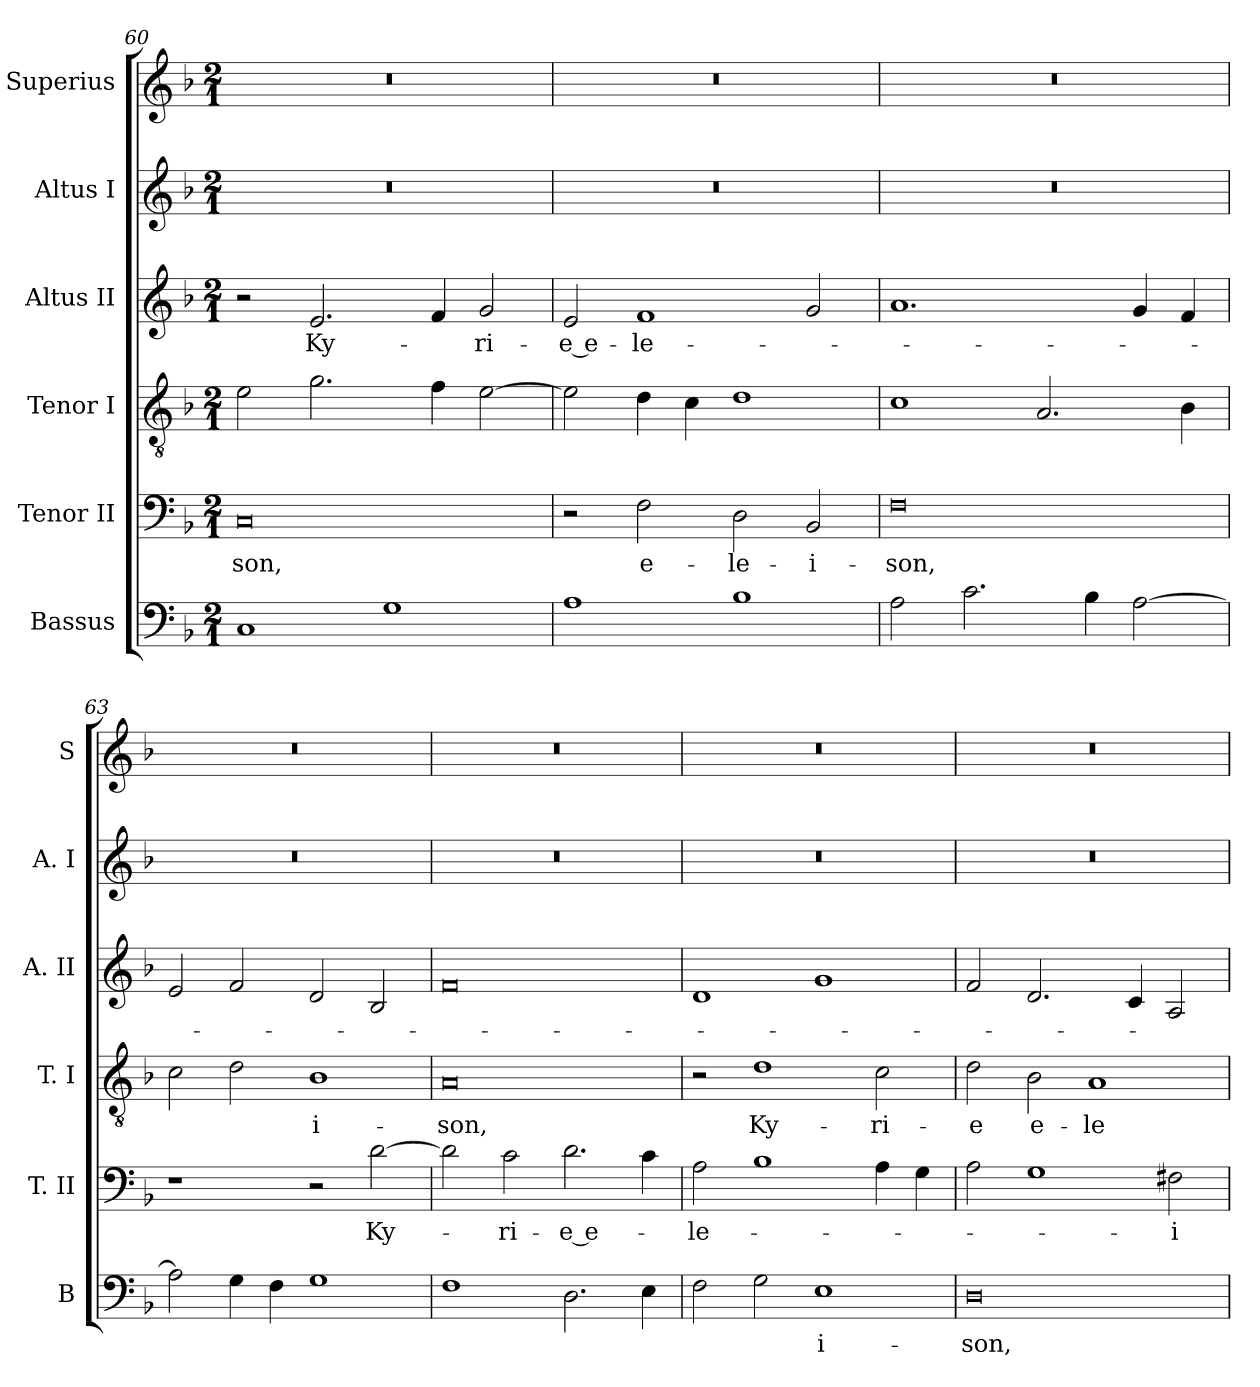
**kern	**text	**kern	**text	**kern	**text	**kern	**text	**kern	**kern
*part6	*part6	*part5	*part5	*part4	*part4	*part3	*part3	*part2	*part1
*staff6	*staff6	*staff5	*staff5	*staff4	*staff4	*staff3	*staff3	*staff2	*staff1
*I"Bassus	*	*I"Tenor II	*	*I"Tenor I	*	*I"Altus II	*	*I"Altus I	*I"Superius
*I'B	*	*I'T. II	*	*I'T. I	*	*I'A. II	*	*I'A. I	*I'S
*clefF4	*	*clefF4	*	*clefGv2	*	*clefG2	*	*clefG2	*clefG2
*k[b-]	*	*k[b-]	*	*k[b-]	*	*k[b-]	*	*k[b-]	*k[b-]
*F:	*	*F:	*	*F:	*	*F:	*	*F:	*F:
*M2/1	*	*M2/1	*	*M2/1	*	*M2/1	*	*M2/1	*M2/1
=60	=60	=60	=60	=60	=60	=60	=60	=60	=60
1C	.	0C	-son,	2e	.	2r	.	0r	0r
.	.	.	.	2.g	.	2.e	Ky-	.	.
1G	.	.	.	.	.	.	.	.	.
.	.	.	.	4f	.	4f	.	.	.
.	.	.	.	[2e	.	2g	-ri-	.	.
=61	=61	=61	=61	=61	=61	=61	=61	=61	=61
1A	.	2r	.	2e]	.	2e	-e e-	0r	0r
.	.	2F	e-	4d	.	1f	-le-	.	.
.	.	.	.	4c	.	.	.	.	.
1B-	.	2D	-le-	1d	.	.	.	.	.
.	.	2BB-	-i-	.	.	2g	.	.	.
=62	=62	=62	=62	=62	=62	=62	=62	=62	=62
2A	.	0F	-son,	1c	.	1.a	.	0r	0r
2.c	.	.	.	.	.	.	.	.	.
.	.	.	.	2.A	.	.	.	.	.
4B-	.	.	.	.	.	.	.	.	.
[2A	.	.	.	.	.	4g	.	.	.
.	.	.	.	4B-	.	4f	.	.	.
=63	=63	=63	=63	=63	=63	=63	=63	=63	=63
2A]	.	1r	.	2c	.	2e	.	0r	0r
4G	.	.	.	2d	.	2f	.	.	.
4F	.	.	.	.	.	.	.	.	.
1G	.	2r	.	1B-	-i-	2d	.	.	.
.	.	[2d	Ky-	.	.	2B-	.	.	.
=64	=64	=64	=64	=64	=64	=64	=64	=64	=64
1F	.	2d]	.	0A	-son,	0f	.	0r	0r
.	.	2c	-ri-	.	.	.	.	.	.
2.D	.	2.d	-e e-	.	.	.	.	.	.
4E	.	4c	.	.	.	.	.	.	.
=65	=65	=65	=65	=65	=65	=65	=65	=65	=65
2F	.	2A	-le-	2r	.	1d	.	0r	0r
2G	.	1B-	.	1d	Ky-	.	.	.	.
1E	-i-	.	.	.	.	1g	.	.	.
.	.	4A	.	2c	-ri-	.	.	.	.
.	.	4G	.	.	.	.	.	.	.
=66	=66	=66	=66	=66	=66	=66	=66	=66	=66
0D	-son,	2A	.	2d	-e	2f	.	0r	0r
.	.	1G	.	2B-	e-	2.d	.	.	.
.	.	.	.	1A	-le-	.	.	.	.
.	.	.	.	.	.	4c	.	.	.
.	.	2F#X	-i-	.	.	2A	.	.	.
=	=	=	=	=	=	=	=	=	=
*-	*-	*-	*-	*-	*-	*-	*-	*-	*-
